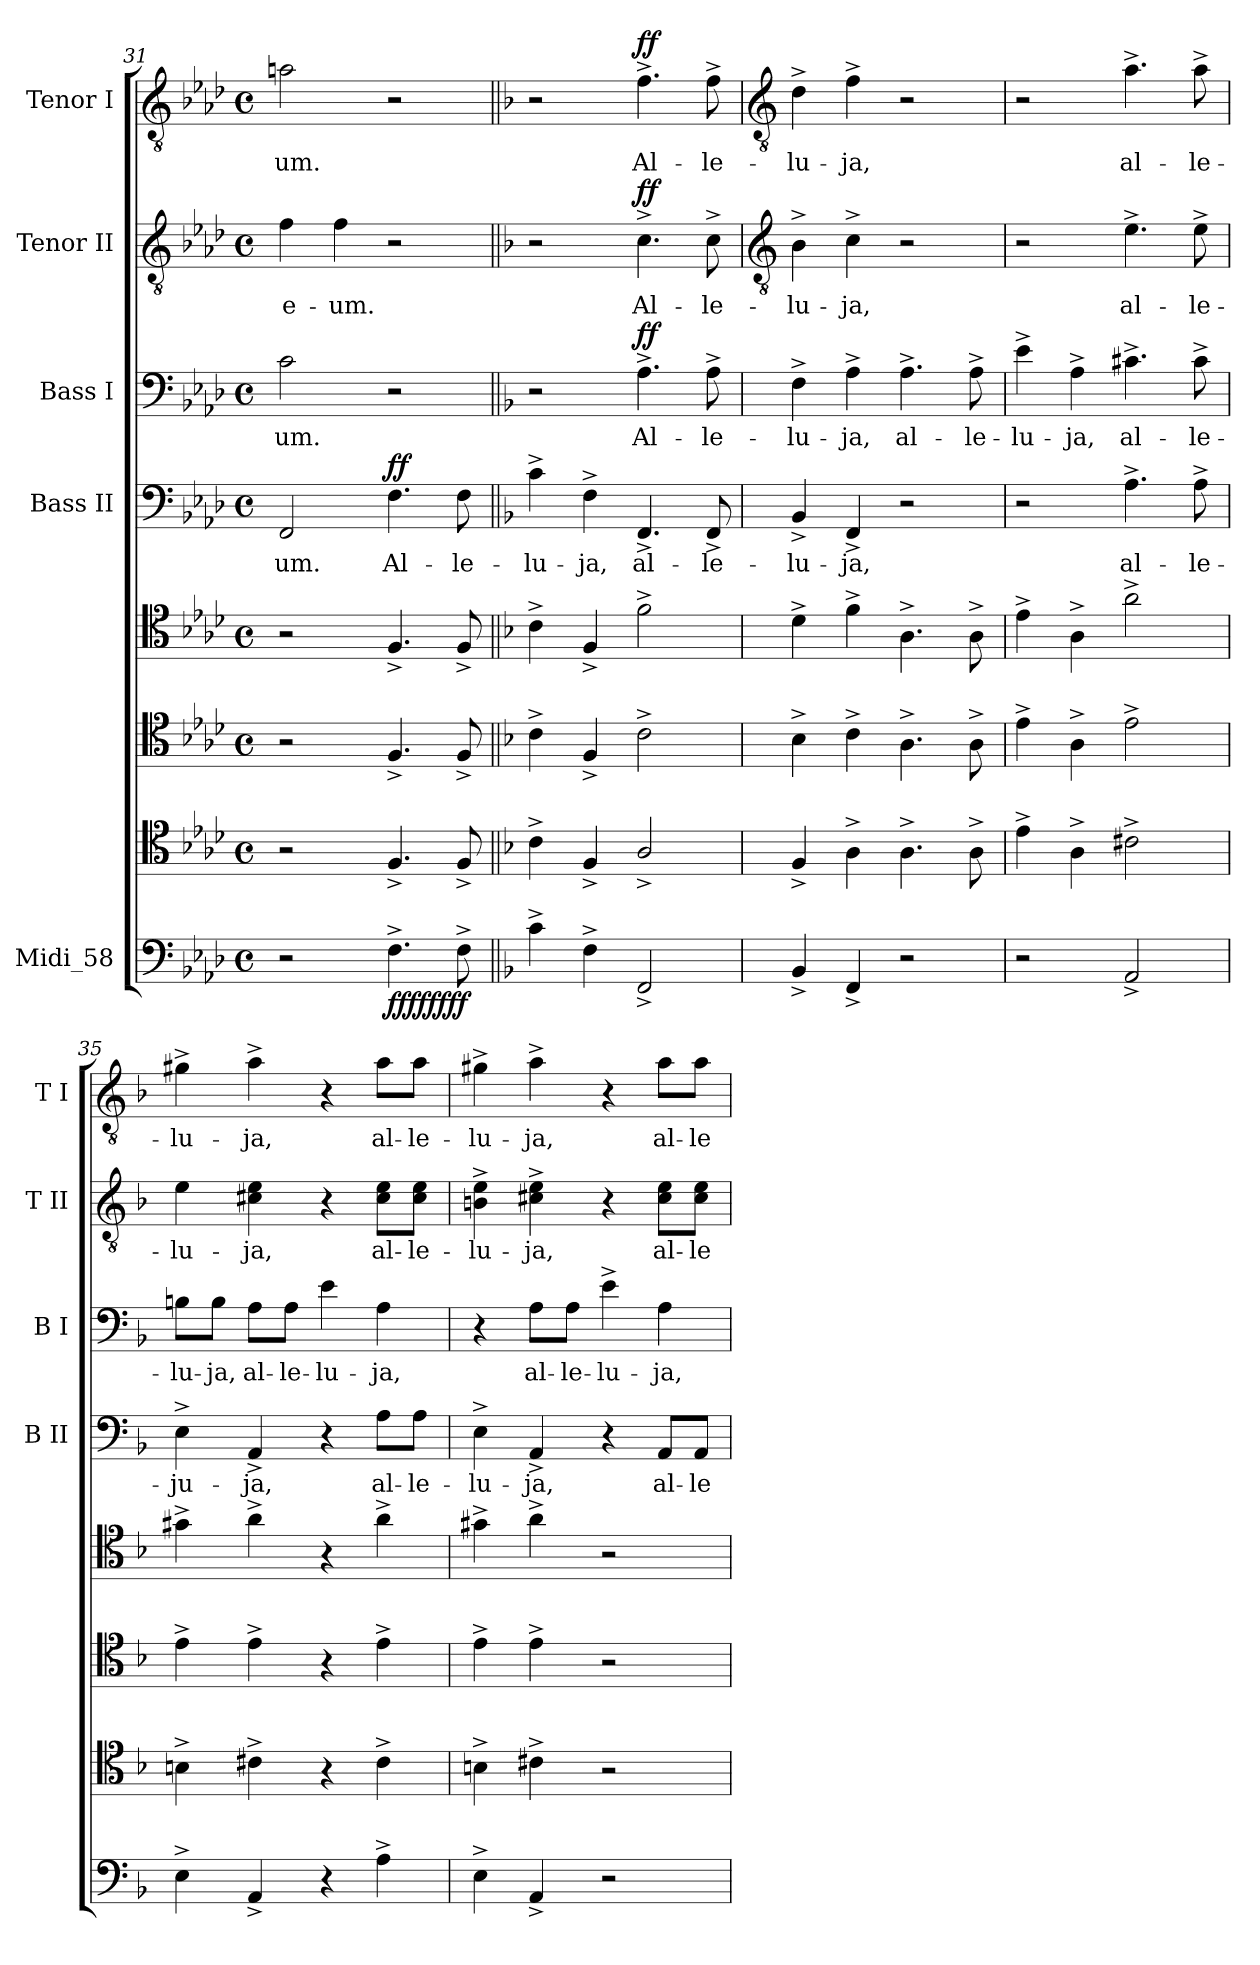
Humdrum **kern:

**kern	**kern	**kern	**kern	**dynam	**kern	**text	**dynam	**kern	**text	**dynam	**kern	**text	**dynam	**kern	**text	**dynam
*part5	*part5	*part5	*part5	*part5	*part4	*part4	*part4	*part3	*part3	*part3	*part2	*part2	*part2	*part1	*part1	*part1
*staff8	*staff7	*staff6	*staff5	*staff5/6/7/8	*staff4	*staff4	*staff4	*staff3	*staff3	*staff3	*staff2	*staff2	*staff2	*staff1	*staff1	*staff1
*I"Midi_58	*	*	*	*	*I"Bass II	*	*	*I"Bass I	*	*	*I"Tenor II	*	*	*I"Tenor I	*	*
*	*	*	*	*	*I'B II	*	*	*I'B I	*	*	*I'T II	*	*	*I'T I	*	*
*clefF4	*clefC4	*clefC4	*clefC4	*	*clefF4	*	*	*clefF4	*	*	*clefGv2	*	*	*clefGv2	*	*
*k[b-e-a-d-]	*k[b-e-a-d-]	*k[b-e-a-d-]	*k[b-e-a-d-]	*	*k[b-e-a-d-]	*	*	*k[b-e-a-d-]	*	*	*k[b-e-a-d-]	*	*	*k[b-e-a-d-]	*	*
*A-:	*A-:	*A-:	*A-:	*	*A-:	*	*	*A-:	*	*	*A-:	*	*	*A-:	*	*
*M4/4	*M4/4	*M4/4	*M4/4	*	*M4/4	*	*	*M4/4	*	*	*M4/4	*	*	*M4/4	*	*
*met(c)	*met(c)	*met(c)	*met(c)	*	*met(c)	*	*	*met(c)	*	*	*met(c)	*	*	*met(c)	*	*
=31	=31	=31	=31	=31	=31	=31	=31	=31	=31	=31	=31	=31	=31	=31	=31	=31
!	!	!	!	!	!	!LO:LY:b	!	!	!LO:LY:b	!	!	!LO:LY:b	!	!	!LO:LY:b	!
2r	2r	2r	2r	.	2FF	-um.	.	2c	-um.	.	4f	e-	.	2an	-um.	.
!	!	!	!	!	!	!	!	!	!	!	!	!LO:LY:b	!	!	!	!
.	.	.	.	.	.	.	.	.	.	.	4f	-um.	.	.	.	.
!	!	!	!	!LO:DY:b=4	!	!LO:LY:b	!	!	!	!	!	!	!	!	!	!
!	!	!	!	!LO:DY:n=1:b=3	!	!	!	!	!	!	!	!	!	!	!	!
!	!	!	!	!LO:DY:n=2:b=2	!	!	!	!	!	!	!	!	!	!	!	!
!	!	!	!	!LO:DY:n=3:b	!	!	!LO:DY:b	!	!	!	!	!	!	!	!	!
4.F^	4.F^	4.F^	4.F^	ff ff ff ff	4.F	Al-	ff	2r	.	.	2r	.	.	2r	.	.
!	!	!	!	!	!	!LO:LY:b	!	!	!	!	!	!	!	!	!	!
8F^	8F^	8F^	8F^	.	8F	-le-	.	.	.	.	.	.	.	.	.	.
=32||	=32||	=32||	=32||	=32||	=32||	=32||	=32||	=32||	=32||	=32||	=32||	=32||	=32||	=32||	=32||	=32||
*k[b-]	*k[b-]	*k[b-]	*k[b-]	*	*k[b-]	*	*	*k[b-]	*	*	*k[b-]	*	*	*k[b-]	*	*
*F:	*F:	*F:	*F:	*	*F:	*	*	*F:	*	*	*F:	*	*	*F:	*	*
!	!	!	!	!	!	!LO:LY:b	!	!	!	!	!	!	!	!	!	!
4c^	4c^	4c^	4c^	.	4c^	-lu-	.	2r	.	.	2r	.	.	2r	.	.
!	!	!	!	!	!	!LO:LY:b	!	!	!	!	!	!	!	!	!	!
4F^	4F^	4F^	4F^	.	4F^	-ja,	.	.	.	.	.	.	.	.	.	.
!	!	!	!	!	!	!LO:LY:b	!	!	!LO:LY:b	!LO:DY:b	!	!LO:LY:b	!LO:DY:b	!	!LO:LY:b	!LO:DY:b
2FF^	2A^/	2c^	2f^	.	4.FF^	al-	.	4.A^	Al-	ff	4.c^	Al-	ff	4.f^	Al-	ff
!	!	!	!	!	!	!LO:LY:b	!	!	!LO:LY:b	!	!	!LO:LY:b	!	!	!LO:LY:b	!
.	.	.	.	.	8FF^	-le-	.	8A^	-le-	.	8c^	-le-	.	8f^	-le-	.
!!LO:LB:g=z
=33	=33	=33	=33	=33	=33	=33	=33	=33	=33	=33	=33	=33	=33	=33	=33	=33
*	*	*	*	*	*	*	*	*	*	*	*clefGv2	*	*	*clefGv2	*	*
!	!	!	!	!	!	!LO:LY:b	!	!	!LO:LY:b	!	!	!LO:LY:b	!	!	!LO:LY:b	!
4BB-^	4F^	4B-^	4d^	.	4BB-^	-lu-	.	4F^	-lu-	.	4B-^	-lu-	.	4d^	-lu-	.
!	!	!	!	!	!	!LO:LY:b	!	!	!LO:LY:b	!	!	!LO:LY:b	!	!	!LO:LY:b	!
4FF^	4A^	4c^	4f^	.	4FF^	-ja,	.	4A^	-ja,	.	4c^	-ja,	.	4f^	-ja,	.
!	!	!	!	!	!	!	!	!	!LO:LY:b	!	!	!	!	!	!	!
2r	4.A^	4.A^	4.A^	.	2r	.	.	4.A^	al-	.	2r	.	.	2r	.	.
!	!	!	!	!	!	!	!	!	!LO:LY:b	!	!	!	!	!	!	!
.	8A^	8A^	8A^	.	.	.	.	8A^	-le-	.	.	.	.	.	.	.
=34	=34	=34	=34	=34	=34	=34	=34	=34	=34	=34	=34	=34	=34	=34	=34	=34
!	!	!	!	!	!	!	!	!	!LO:LY:b	!	!	!	!	!	!	!
2r	4e^	4e^	4e^	.	2r	.	.	4e^	-lu-	.	2r	.	.	2r	.	.
!	!	!	!	!	!	!	!	!	!LO:LY:b	!	!	!	!	!	!	!
.	4A^	4A^	4A^	.	.	.	.	4A^	-ja,	.	.	.	.	.	.	.
!	!	!	!	!	!	!LO:LY:b	!	!	!LO:LY:b	!	!	!LO:LY:b	!	!	!LO:LY:b	!
2AA^	2c#X^	2e^	2a^	.	4.A^	al-	.	4.c#X^	al-	.	4.e^	al-	.	4.a^	al-	.
!	!	!	!	!	!	!LO:LY:b	!	!	!LO:LY:b	!	!	!LO:LY:b	!	!	!LO:LY:b	!
.	.	.	.	.	8A^	-le-	.	8c#^	-le-	.	8e^	-le-	.	8a^	-le-	.
=35	=35	=35	=35	=35	=35	=35	=35	=35	=35	=35	=35	=35	=35	=35	=35	=35
!	!	!	!	!	!	!LO:LY:b	!	!	!LO:LY:b	!	!	!LO:LY:b	!	!	!LO:LY:b	!
4E^	4Bn^	4e^	4g#X^	.	4E^	-ju-	.	8Bn\L	-lu-	.	4e	-lu-	.	4g#X^	-lu-	.
!	!	!	!	!	!	!	!	!	!LO:LY:b	!	!	!	!	!	!	!
.	.	.	.	.	.	.	.	8B\J	-ja,	.	.	.	.	.	.	.
!	!	!	!	!	!	!LO:LY:b	!	!	!LO:LY:b	!	!	!LO:LY:b	!	!	!LO:LY:b	!
4AA^	4c#X^	4e^	4a^	.	4AA^	-ja,	.	8A\L	al-	.	4c#X 4e	-ja,	.	4a^	-ja,	.
!	!	!	!	!	!	!	!	!	!LO:LY:b	!	!	!	!	!	!	!
.	.	.	.	.	.	.	.	8A\J	-le-	.	.	.	.	.	.	.
!	!	!	!	!	!	!	!	!	!LO:LY:b	!	!	!	!	!	!	!
4r	4r	4r	4r	.	4r	.	.	4e	-lu-	.	4r	.	.	4r	.	.
!	!	!	!	!	!	!LO:LY:b	!	!	!LO:LY:b	!	!	!LO:LY:b	!	!	!LO:LY:b	!
4A^	4c#^	4e^	4a^	.	8A\L	al-	.	4A	-ja,	.	8c#\ 8e\L	al-	.	8a\L	al-	.
!	!	!	!	!	!	!LO:LY:b	!	!	!	!	!	!LO:LY:b	!	!	!LO:LY:b	!
.	.	.	.	.	8A\J	-le-	.	.	.	.	8c#\ 8e\J	-le-	.	8a\J	-le-	.
=36	=36	=36	=36	=36	=36	=36	=36	=36	=36	=36	=36	=36	=36	=36	=36	=36
!	!	!	!	!	!	!LO:LY:b	!	!	!	!	!	!LO:LY:b	!	!	!LO:LY:b	!
4E^	4Bn^	4e^	4g#X^	.	4E^	-lu-	.	4r	.	.	4Bn^ 4e^	-lu-	.	4g#X^	-lu-	.
!	!	!	!	!	!	!LO:LY:b	!	!	!LO:LY:b	!	!	!LO:LY:b	!	!	!LO:LY:b	!
4AA^	4c#X^	4e^	4a^	.	4AA^	-ja,	.	8A\L	al-	.	4c#X^ 4e^	-ja,	.	4a^	-ja,	.
!	!	!	!	!	!	!	!	!	!LO:LY:b	!	!	!	!	!	!	!
.	.	.	.	.	.	.	.	8A\J	-le-	.	.	.	.	.	.	.
!	!	!	!	!	!	!	!	!	!LO:LY:b	!	!	!	!	!	!	!
2r	2r	2r	2r	.	4r	.	.	4e^	-lu-	.	4r	.	.	4r	.	.
!	!	!	!	!	!	!LO:LY:b	!	!	!LO:LY:b	!	!	!LO:LY:b	!	!	!LO:LY:b	!
.	.	.	.	.	8AA/L	al-	.	4A	-ja,	.	8c#\ 8e\L	al-	.	8a\L	al-	.
!	!	!	!	!	!	!LO:LY:b	!	!	!	!	!	!LO:LY:b	!	!	!LO:LY:b	!
.	.	.	.	.	8AA/J	-le-	.	.	.	.	8c#\ 8e\J	-le-	.	8a\J	-le-	.
=	=	=	=	=	=	=	=	=	=	=	=	=	=	=	=	=
*-	*-	*-	*-	*-	*-	*-	*-	*-	*-	*-	*-	*-	*-	*-	*-	*-
